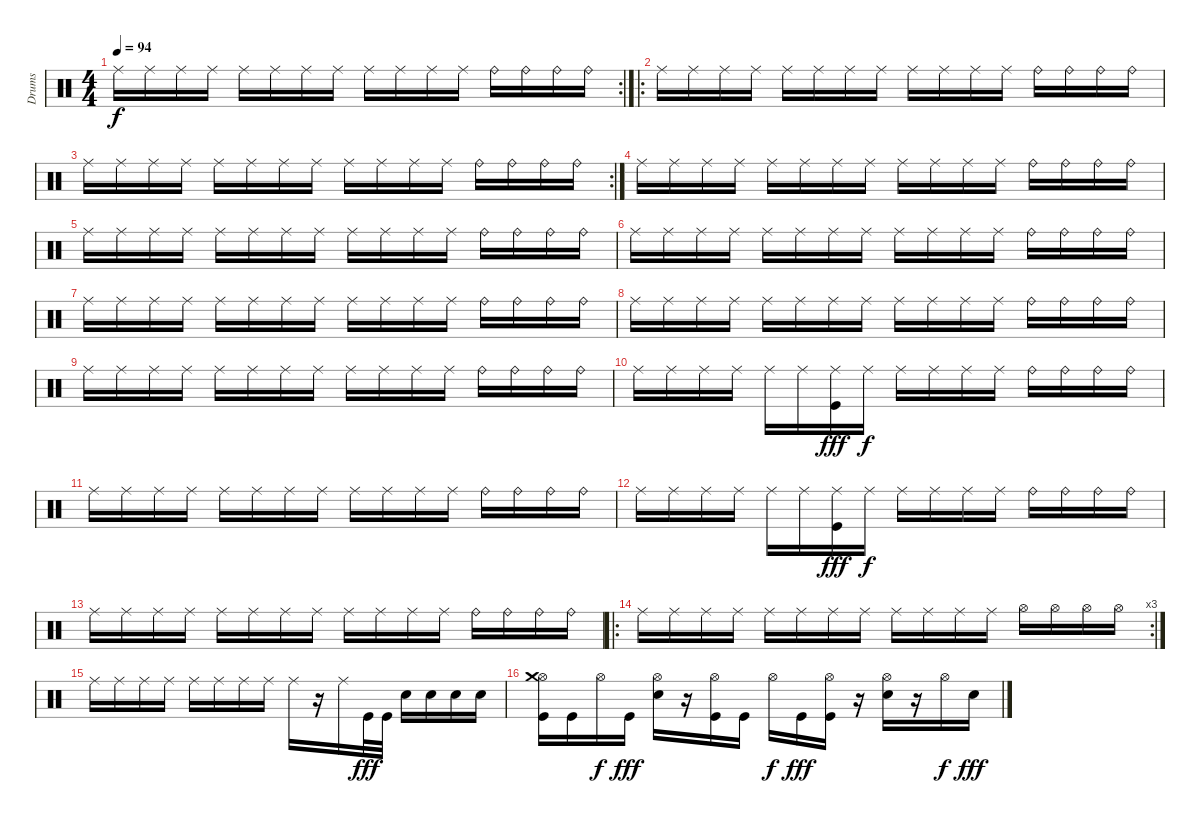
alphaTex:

\track ("Drums" "Drums") {instrument percussion}
\staff {score}
\articulation defaults
\rc 2
\ts (4 4)
\tempo 94
\clef neutral
\ks c "Ride (middle)".16{dy f} "Ride (middle)".16 "Ride (middle)".16 "Ride (middle)".16 "Ride (middle)".16 "Ride (middle)".16 "Ride (middle)".16 "Ride (middle)".16 "Ride (middle)".16 "Ride (middle)".16 "Ride (middle)".16 "Ride (middle)".16 "Ride (bell)".16 "Ride (bell)".16 "Ride (bell)".16 "Ride (bell)".16
|
\ro "Ride (middle)".16 "Ride (middle)".16 "Ride (middle)".16 "Ride (middle)".16 "Ride (middle)".16 "Ride (middle)".16 "Ride (middle)".16 "Ride (middle)".16 "Ride (middle)".16 "Ride (middle)".16 "Ride (middle)".16 "Ride (middle)".16 "Ride (bell)".16 "Ride (bell)".16 "Ride (bell)".16 "Ride (bell)".16
|
\rc 2 "Ride (middle)".16 "Ride (middle)".16 "Ride (middle)".16 "Ride (middle)".16 "Ride (middle)".16 "Ride (middle)".16 "Ride (middle)".16 "Ride (middle)".16 "Ride (middle)".16 "Ride (middle)".16 "Ride (middle)".16 "Ride (middle)".16 "Ride (bell)".16 "Ride (bell)".16 "Ride (bell)".16 "Ride (bell)".16
|
"Ride (middle)".16 "Ride (middle)".16 "Ride (middle)".16 "Ride (middle)".16 "Ride (middle)".16 "Ride (middle)".16 "Ride (middle)".16 "Ride (middle)".16 "Ride (middle)".16 "Ride (middle)".16 "Ride (middle)".16 "Ride (middle)".16 "Ride (bell)".16 "Ride (bell)".16 "Ride (bell)".16 "Ride (bell)".16 |
"Ride (middle)".16 "Ride (middle)".16 "Ride (middle)".16 "Ride (middle)".16 "Ride (middle)".16 "Ride (middle)".16 "Ride (middle)".16 "Ride (middle)".16 "Ride (middle)".16 "Ride (middle)".16 "Ride (middle)".16 "Ride (middle)".16 "Ride (bell)".16 "Ride (bell)".16 "Ride (bell)".16 "Ride (bell)".16 |
"Ride (middle)".16 "Ride (middle)".16 "Ride (middle)".16 "Ride (middle)".16 "Ride (middle)".16 "Ride (middle)".16 "Ride (middle)".16 "Ride (middle)".16 "Ride (middle)".16 "Ride (middle)".16 "Ride (middle)".16 "Ride (middle)".16 "Ride (bell)".16 "Ride (bell)".16 "Ride (bell)".16 "Ride (bell)".16 |
"Ride (middle)".16 "Ride (middle)".16 "Ride (middle)".16 "Ride (middle)".16 "Ride (middle)".16 "Ride (middle)".16 "Ride (middle)".16 "Ride (middle)".16 "Ride (middle)".16 "Ride (middle)".16 "Ride (middle)".16 "Ride (middle)".16 "Ride (bell)".16 "Ride (bell)".16 "Ride (bell)".16 "Ride (bell)".16 |
"Ride (middle)".16 "Ride (middle)".16 "Ride (middle)".16 "Ride (middle)".16 "Ride (middle)".16 "Ride (middle)".16 "Ride (middle)".16 "Ride (middle)".16 "Ride (middle)".16 "Ride (middle)".16 "Ride (middle)".16 "Ride (middle)".16 "Ride (bell)".16 "Ride (bell)".16 "Ride (bell)".16 "Ride (bell)".16 |
"Ride (middle)".16 "Ride (middle)".16 "Ride (middle)".16 "Ride (middle)".16 "Ride (middle)".16 "Ride (middle)".16 "Ride (middle)".16 "Ride (middle)".16 "Ride (middle)".16 "Ride (middle)".16 "Ride (middle)".16 "Ride (middle)".16 "Ride (bell)".16 "Ride (bell)".16 "Ride (bell)".16 "Ride (bell)".16 |
"Ride (middle)".16 "Ride (middle)".16 "Ride (middle)".16 "Ride (middle)".16 "Ride (middle)".16 "Ride (middle)".16 ("Ride (middle)" "Kick (hit)").16{dy fff} "Ride (middle)".16{dy f} "Ride (middle)".16 "Ride (middle)".16 "Ride (middle)".16 "Ride (middle)".16 "Ride (bell)".16 "Ride (bell)".16 "Ride (bell)".16 "Ride (bell)".16 |
"Ride (middle)".16 "Ride (middle)".16 "Ride (middle)".16 "Ride (middle)".16 "Ride (middle)".16 "Ride (middle)".16 "Ride (middle)".16 "Ride (middle)".16 "Ride (middle)".16 "Ride (middle)".16 "Ride (middle)".16 "Ride (middle)".16 "Ride (bell)".16 "Ride (bell)".16 "Ride (bell)".16 "Ride (bell)".16 |
"Ride (middle)".16 "Ride (middle)".16 "Ride (middle)".16 "Ride (middle)".16 "Ride (middle)".16 "Ride (middle)".16 ("Ride (middle)" "Kick (hit)").16{dy fff} "Ride (middle)".16{dy f} "Ride (middle)".16 "Ride (middle)".16 "Ride (middle)".16 "Ride (middle)".16 "Ride (bell)".16 "Ride (bell)".16 "Ride (bell)".16 "Ride (bell)".16 |
"Ride (middle)".16 "Ride (middle)".16 "Ride (middle)".16 "Ride (middle)".16 "Ride (middle)".16 "Ride (middle)".16 "Ride (middle)".16 "Ride (middle)".16 "Ride (middle)".16 "Ride (middle)".16 "Ride (middle)".16 "Ride (middle)".16 "Ride (bell)".16 "Ride (bell)".16 "Ride (bell)".16 "Ride (bell)".16 |
\ro
\rc 3 "Ride (middle)".16 "Ride (middle)".16 "Ride (middle)".16 "Ride (middle)".16 "Ride (middle)".16 "Ride (middle)".16 "Ride (middle)".16 "Ride (middle)".16 "Ride (middle)".16 "Ride (middle)".16 "Ride (middle)".16 "Ride (middle)".16 "Hi-Hat (open)".16 "Hi-Hat (open)".16 "Hi-Hat (open)".16 "Hi-Hat (open)".16
|
"Ride (middle)".16 "Ride (middle)".16 "Ride (middle)".16 "Ride (middle)".16 "Ride (middle)".16 "Ride (middle)".16 "Ride (middle)".16 "Ride (middle)".16 "Ride (middle)".16 r.16 "Ride (middle)".16 "Kick (hit)".32{dy fff} "Kick (hit)".32 "Electric Snare (hit)".16 "Electric Snare (hit)".16 "Electric Snare (hit)".16 "Electric Snare (hit)".16 |
("Hi-Hat (open)" "Crash medium (hit)" "Kick (hit)").16 "Kick (hit)".16 "Hi-Hat (open)".16{dy f} "Kick (hit)".16{dy fff} ("Hi-Hat (open)" "Electric Snare (hit)").16 r.16 ("Hi-Hat (open)" "Kick (hit)").16 "Kick (hit)".16 "Hi-Hat (open)".16{dy f} "Kick (hit)".16{dy fff} ("Hi-Hat (open)" "Kick (hit)").16 r.16 ("Hi-Hat (open)" "Electric Snare (hit)").16 r.16 "Hi-Hat (open)".16{dy f} "Electric Snare (hit)".16{dy fff}
